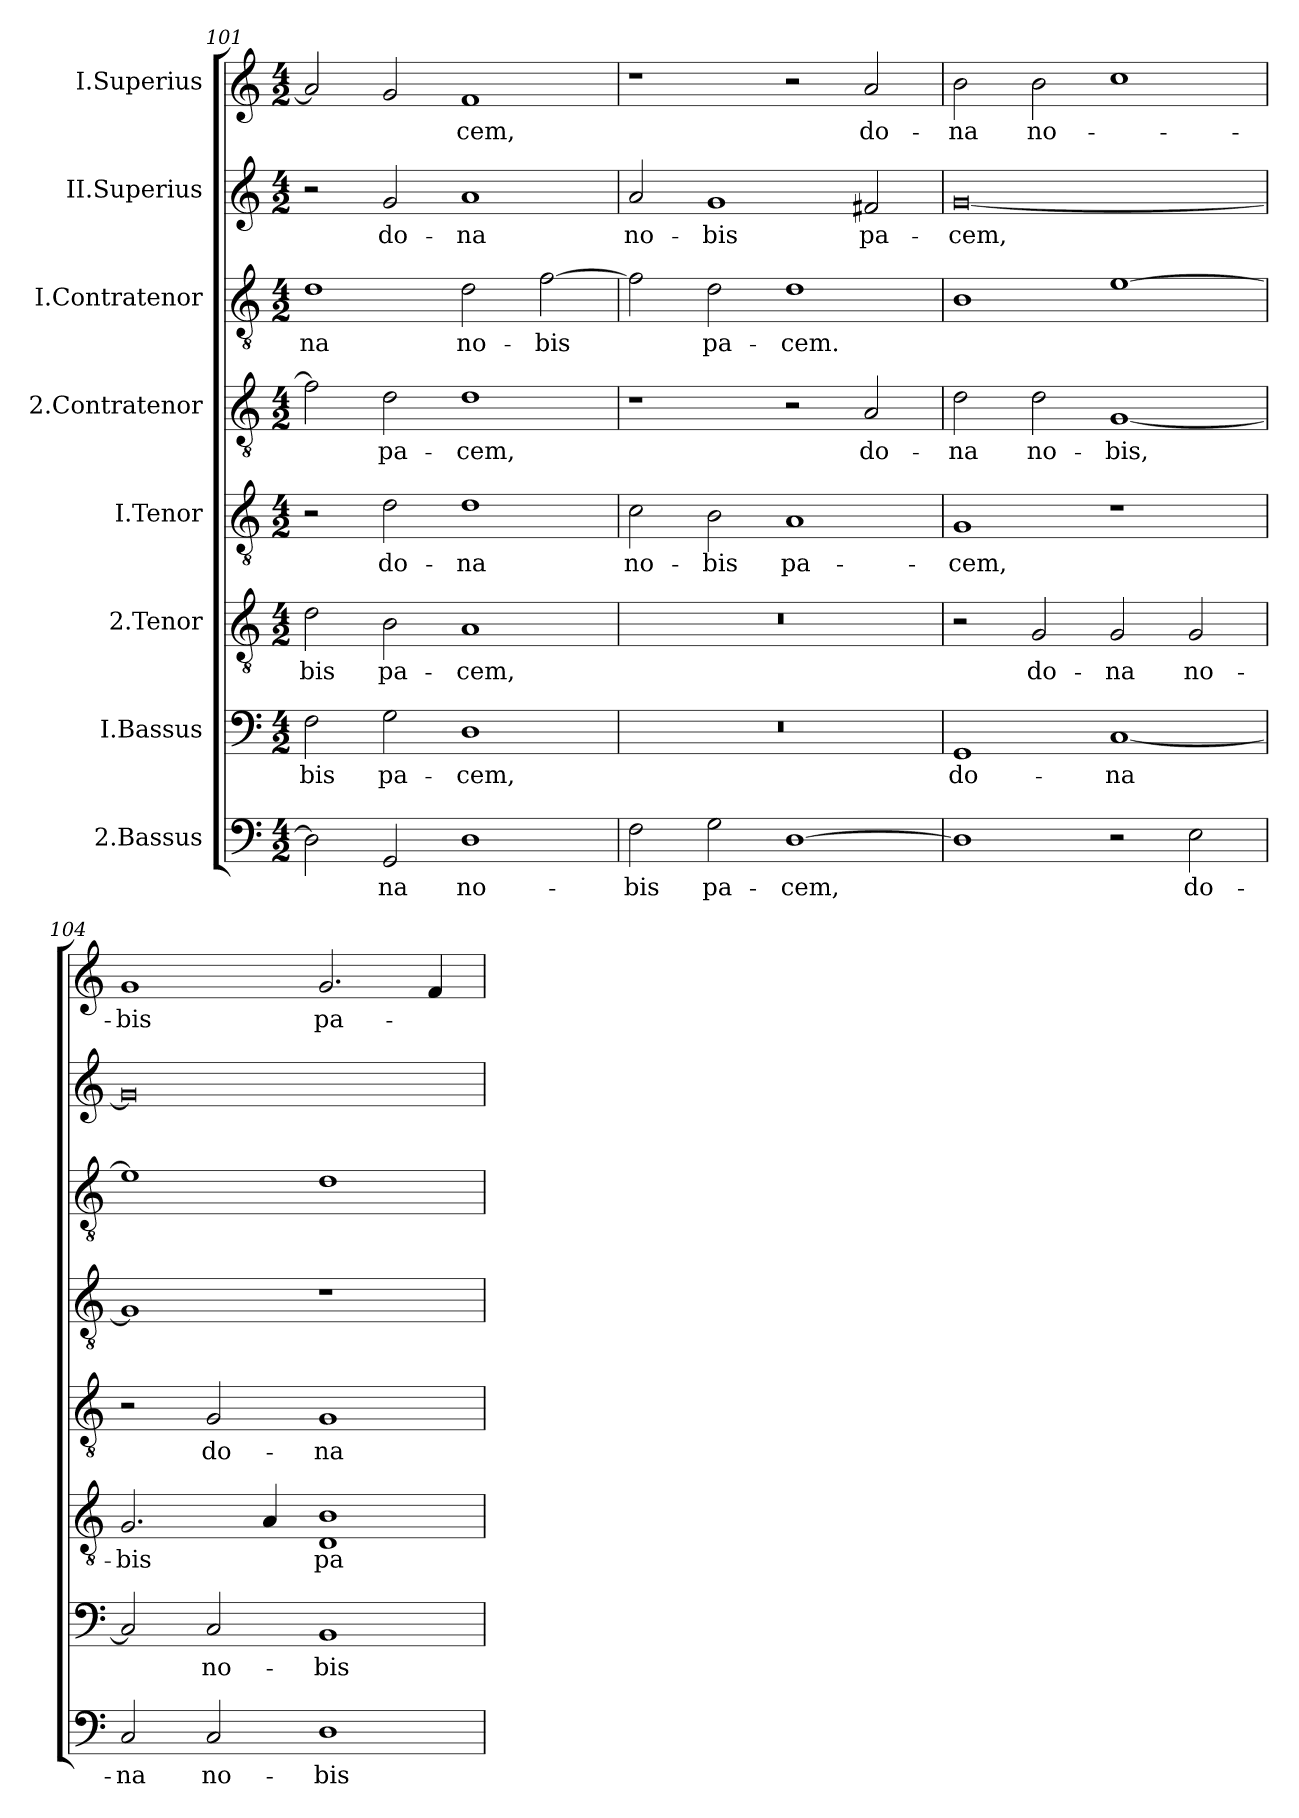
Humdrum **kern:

**kern	**text	**kern	**text	**kern	**text	**kern	**text	**kern	**text	**kern	**text	**kern	**text	**kern	**text
*part8	*part8	*part7	*part7	*part6	*part6	*part5	*part5	*part4	*part4	*part3	*part3	*part2	*part2	*part1	*part1
*staff8	*staff8	*staff7	*staff7	*staff6	*staff6	*staff5	*staff5	*staff4	*staff4	*staff3	*staff3	*staff2	*staff2	*staff1	*staff1
*I"2.Bassus	*	*I"I.Bassus	*	*I"2.Tenor	*	*I"I.Tenor	*	*I"2.Contratenor	*	*I"I.Contratenor	*	*I"II.Superius	*	*I"I.Superius	*
*clefF4	*	*clefF4	*	*clefGv2	*	*clefGv2	*	*clefGv2	*	*clefGv2	*	*clefG2	*	*clefG2	*
*k[]	*	*k[]	*	*k[]	*	*k[]	*	*k[]	*	*k[]	*	*k[]	*	*k[]	*
*M4/2	*	*M4/2	*	*M4/2	*	*M4/2	*	*M4/2	*	*M4/2	*	*M4/2	*	*M4/2	*
=101	=101	=101	=101	=101	=101	=101	=101	=101	=101	=101	=101	=101	=101	=101	=101
2D\]	.	2F\	-bis	2d\	-bis	2r	.	2f\]	.	1d\	-na	2r	.	2a/]	.
2GG/	-na	2G\	pa-	2B\	pa-	2d\	do-	2d\	pa-	.	.	2g/	do-	2g/	.
1D\	no-	1D\	-cem,	1A/	-cem,	1d\	-na	1d\	-cem,	2d\	no-	1a/	-na	1f/	-cem,
.	.	.	.	.	.	.	.	.	.	[2f\	-bis	.	.	.	.
=102	=102	=102	=102	=102	=102	=102	=102	=102	=102	=102	=102	=102	=102	=102	=102
2F\	-bis	0r	.	0r	.	2c\	no-	1r	.	2f\]	.	2a/	no-	1r	.
2G\	pa-	.	.	.	.	2B\	-bis	.	.	2d\	pa-	1g/	-bis	.	.
[1D\	-cem,	.	.	.	.	1A/	pa-	2r	.	1d\	-cem.	.	.	2r	.
.	.	.	.	.	.	.	.	2A/	do-	.	.	2f#X/	pa-	2a/	do-
=103	=103	=103	=103	=103	=103	=103	=103	=103	=103	=103	=103	=103	=103	=103	=103
1D\]	.	1GG/	do-	2r	.	1G/	-cem,	2d\	-na	1B\	.	[0g/	-cem,	2b\	-na
.	.	.	.	2G/	do-	.	.	2d\	no-	.	.	.	.	2b\	no-
2r	.	[1C/	-na	2G/	-na	1r	.	[1G/	-bis,	[1e\	.	.	.	1cc\	.
2E\	do-	.	.	2G/	no-	.	.	.	.	.	.	.	.	.	.
=104	=104	=104	=104	=104	=104	=104	=104	=104	=104	=104	=104	=104	=104	=104	=104
*	*	*	*	*^	*	*	*	*	*	*	*	*	*	*	*
2C/	-na	2C/]	.	2.G/	1ryy	-bis	2r	.	1G/]	.	1e\]	.	0g/]	.	1g/	-bis
2C/	no-	2C/	no-	.	.	.	2G/	do-	.	.	.	.	.	.	.	.
.	.	.	.	4A/	.	.	.	.	.	.	.	.	.	.	.	.
1D\	-bis	1BB/	-bis	1B/	1D\	pa-	1G/	-na	1r	.	1d\	.	.	.	2.g/	pa-
.	.	.	.	.	.	.	.	.	.	.	.	.	.	.	4f/	.
*	*	*	*	*v	*v	*	*	*	*	*	*	*	*	*	*	*
=	=	=	=	=	=	=	=	=	=	=	=	=	=	=	=
*-	*-	*-	*-	*-	*-	*-	*-	*-	*-	*-	*-	*-	*-	*-	*-
